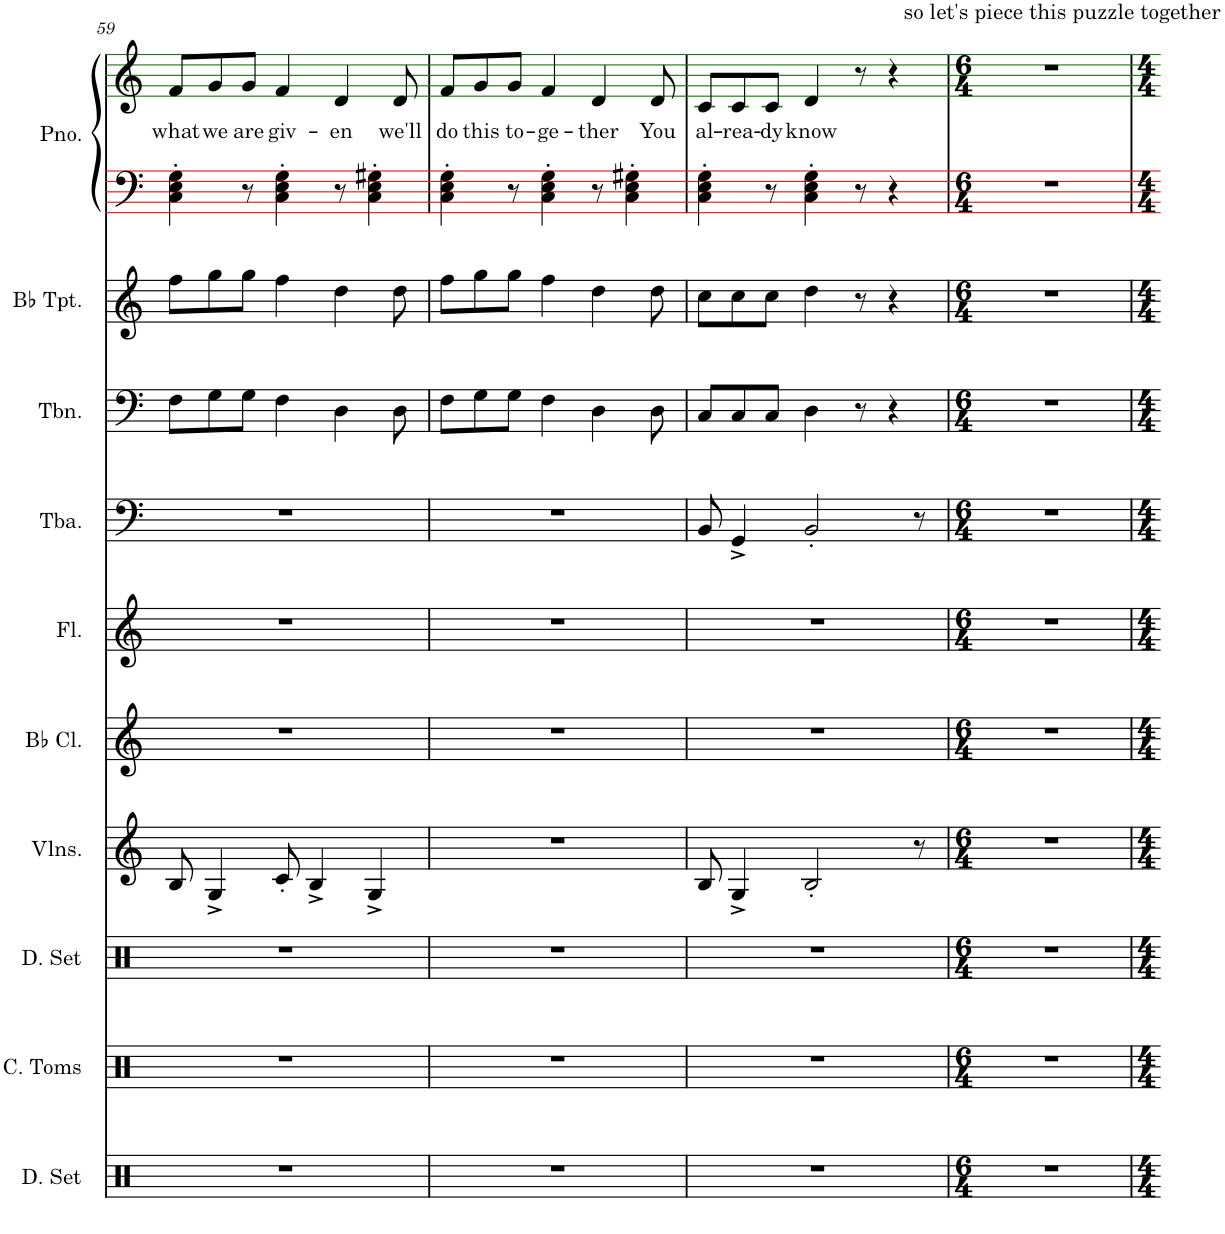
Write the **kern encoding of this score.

**kern	**kern	**kern	**kern	**kern	**kern	**kern	**kern	**kern	**kern	**kern	**text
*part10	*part9	*part8	*part7	*part6	*part5	*part4	*part3	*part2	*part1	*part1	*part1
*staff11	*staff10	*staff9	*staff8	*staff7	*staff6	*staff5	*staff4	*staff3	*staff2	*staff1	*staff1
*I"Drumset	*I"Concert Toms	*I"Drumset	*I"Violins	*I"Bb Clarinet	*I"Flute	*I"Tuba	*I"Trombone	*I"Bb Trumpet	*I"Piano	*	*
*I'D. Set	*I'C. Toms	*I'D. Set	*I'Vlns.	*I'Bb Cl.	*I'Fl.	*I'Tba.	*I'Tbn.	*I'Bb Tpt.	*I'Pno.	*	*
!!LO:PB:g=z
*clefX	*clefX	*clefX	*clefG2	*clefG2	*clefG2	*clefF4	*clefF4	*clefG2	*clefF4	*clefG2	*
*	*	*	*	*ITrd1c2	*	*	*	*ITrd1c2	*	*	*
*k[]	*k[]	*k[]	*k[]	*k[]	*k[]	*k[]	*k[]	*k[]	*k[]	*k[]	*
*M4/4	*M4/4	*M4/4	*M4/4	*M4/4	*M4/4	*M4/4	*M4/4	*M4/4	*M4/4	*M4/4	*
=59	=59	=59	=59	=59	=59	=59	=59	=59	=59	=59	=59
!	!	!	!	!	!	!	!	!	!	!	!LO:LY:b
1r	1r	1r	8B/	1r	1r	1r	8F\L	8ff\L	4C\' 4E\' 4G\'	8f/L	what
!	!	!	!	!	!	!	!	!	!	!	!LO:LY:b
.	.	.	4G^/	.	.	.	8G\	8gg\	.	8g/	we
!	!	!	!	!	!	!	!	!	!	!	!LO:LY:b
.	.	.	.	.	.	.	8G\J	8gg\J	8r	8g/J	are
!	!	!	!	!	!	!	!	!	!	!	!LO:LY:b
.	.	.	8c'/	.	.	.	4F\	4ff\	4C\' 4E\' 4G\'	4f/	giv-
.	.	.	4B^/	.	.	.	.	.	.	.	.
!	!	!	!	!	!	!	!	!	!	!	!LO:LY:b
.	.	.	.	.	.	.	4D\	4dd\	8r	4d/	-en
.	.	.	4G^/	.	.	.	.	.	4C\' 4E\' 4G#X\'	.	.
!	!	!	!	!	!	!	!	!	!	!	!LO:LY:b
.	.	.	.	.	.	.	8D\	8dd\	.	8d/	we'll
=60	=60	=60	=60	=60	=60	=60	=60	=60	=60	=60	=60
!	!	!	!	!	!	!	!	!	!	!	!LO:LY:b
1r	1r	1r	1r	1r	1r	1r	8F\L	8ff\L	4C\' 4E\' 4G\'	8f/L	do
!	!	!	!	!	!	!	!	!	!	!	!LO:LY:b
.	.	.	.	.	.	.	8G\	8gg\	.	8g/	this
!	!	!	!	!	!	!	!	!	!	!	!LO:LY:b
.	.	.	.	.	.	.	8G\J	8gg\J	8r	8g/J	to-
!	!	!	!	!	!	!	!	!	!	!	!LO:LY:b
.	.	.	.	.	.	.	4F\	4ff\	4C\' 4E\' 4G\'	4f/	-ge-
!	!	!	!	!	!	!	!	!	!	!	!LO:LY:b
.	.	.	.	.	.	.	4D\	4dd\	8r	4d/	-ther
.	.	.	.	.	.	.	.	.	4C\' 4E\' 4G#X\'	.	.
!	!	!	!	!	!	!	!	!	!	!	!LO:LY:b
.	.	.	.	.	.	.	8D\	8dd\	.	8d/	You
=61	=61	=61	=61	=61	=61	=61	=61	=61	=61	=61	=61
!	!	!	!	!	!	!	!	!	!	!	!LO:LY:b
1r	1r	1r	8B/	1r	1r	8BB/	8C/L	8cc\L	4C\' 4E\' 4G\'	8c/L	al-
!	!	!	!	!	!	!	!	!	!	!	!LO:LY:b
.	.	.	4G^/	.	.	4GG^/	8C/	8cc\	.	8c/	-rea-
!	!	!	!	!	!	!	!	!	!	!	!LO:LY:b
.	.	.	.	.	.	.	8C/J	8cc\J	8r	8c/J	-dy
!	!	!	!	!	!	!	!	!	!	!	!LO:LY:b
.	.	.	2B'/	.	.	2BB'/	4D\	4dd\	4C\' 4E\' 4G\'	4d/	know
.	.	.	.	.	.	.	8r	8r	8r	8r	.
.	.	.	.	.	.	.	4r	4r	4r	4r	.
.	.	.	8r	.	.	8r	.	.	.	.	.
=62	=62	=62	=62	=62	=62	=62	=62	=62	=62	=62	=62
*M6/4	*M6/4	*M6/4	*M6/4	*M6/4	*M6/4	*M6/4	*M6/4	*M6/4	*M6/4	*M6/4	*
!	!	!	!	!	!	!	!	!	!	!LO:TX:a:t=so let's piece this puzzle together	!
1.r	1.r	1.r	1.r	1.r	1.r	1.r	1.r	1.r	1.r	1.r	.
=	=	=	=	=	=	=	=	=	=	=	=
*-	*-	*-	*-	*-	*-	*-	*-	*-	*-	*-	*-
